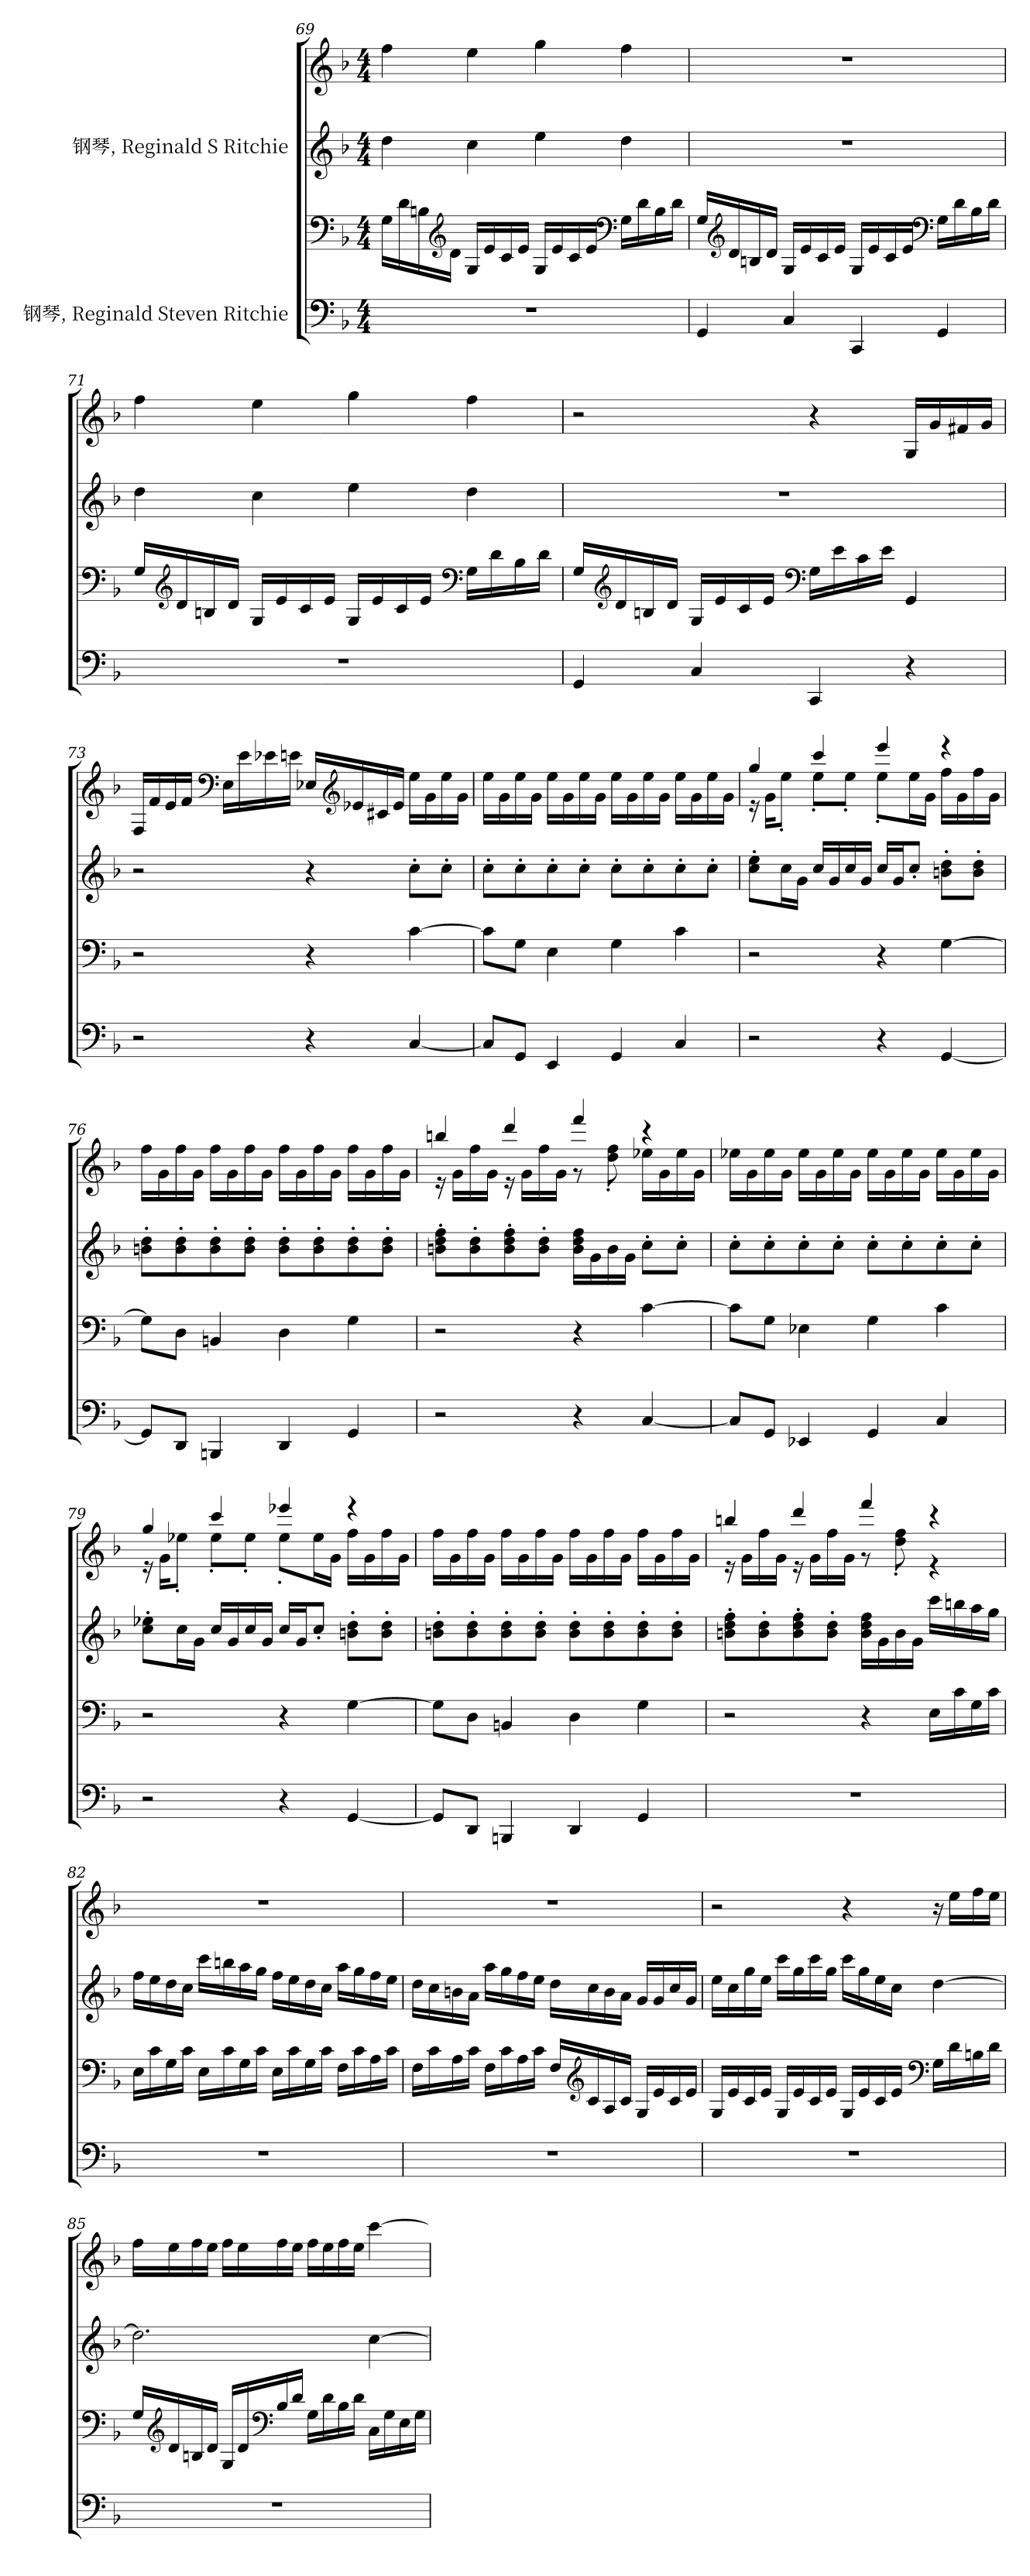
**kern	**kern	**kern	**kern
*part2	*part2	*part1	*part1
*staff4	*staff3	*staff2	*staff1
*I"钢琴, Reginald Steven Ritchie	*	*I"钢琴, Reginald S Ritchie	*
!!LO:LB:g=z
*clefF4	*clefF4	*clefG2	*clefG2
*k[b-]	*k[b-]	*k[b-]	*k[b-]
*M4/4	*M4/4	*M4/4	*M4/4
=69	=69	=69	=69
1r	16G\LL	4dd\	4ff\
.	16d\	.	.
.	16Bn\	.	.
*	*clefG2	*	*
.	16d\JJ	.	.
.	16G/LL	4cc\	4ee\
.	16e/	.	.
.	16c/	.	.
.	16e/JJ	.	.
.	16G/LL	4ee\	4gg\
.	16e/	.	.
.	16c/	.	.
.	16e/JJ	.	.
*	*clefF4	*	*
.	16G\LL	4dd\	4ff\
.	16d\	.	.
.	16B\	.	.
.	16d\JJ	.	.
=70	=70	=70	=70
4GG/	16G/LL	1r	1r
*	*clefG2	*	*
.	16d/	.	.
.	16Bn/	.	.
.	16d/JJ	.	.
4C/	16G/LL	.	.
.	16e/	.	.
.	16c/	.	.
.	16e/JJ	.	.
4CC/	16G/LL	.	.
.	16e/	.	.
.	16c/	.	.
.	16e/JJ	.	.
*	*clefF4	*	*
4GG/	16G\LL	.	.
.	16d\	.	.
.	16B\	.	.
.	16d\JJ	.	.
!!LO:LB:g=z
=71	=71	=71	=71
1r	16G/LL	4dd\	4ff\
*	*clefG2	*	*
.	16d/	.	.
.	16Bn/	.	.
.	16d/JJ	.	.
.	16G/LL	4cc\	4ee\
.	16e/	.	.
.	16c/	.	.
.	16e/JJ	.	.
.	16G/LL	4ee\	4gg\
.	16e/	.	.
.	16c/	.	.
.	16e/JJ	.	.
*	*clefF4	*	*
.	16G\LL	4dd\	4ff\
.	16d\	.	.
.	16B\	.	.
.	16d\JJ	.	.
=72	=72	=72	=72
4GG/	16G/LL	1r	2r
*	*clefG2	*	*
.	16d/	.	.
.	16Bn/	.	.
.	16d/JJ	.	.
4C/	16G/LL	.	.
.	16e/	.	.
.	16c/	.	.
.	16e/JJ	.	.
*	*clefF4	*	*
4CC/	16G\LL	.	4r
.	16e\	.	.
.	16c\	.	.
.	16e\JJ	.	.
4r	4GG/	.	16G/LL
.	.	.	16g/
.	.	.	16f#X/
.	.	.	16g/JJ
!!LO:PB:g=z
=73	=73	=73	=73
2r	2r	2r	16F/LL
.	.	.	16f/
.	.	.	16e/
.	.	.	16f/JJ
*	*	*	*clefF4
.	.	.	16E\LL
.	.	.	16e\
.	.	.	16e-X\
.	.	.	16en\JJ
4r	4r	4r	16E-X/LL
*	*	*	*clefG2
.	.	.	16e-X/
.	.	.	16c#X/
.	.	.	16e-/JJ
[4C/	[4c\	8cc'\L	16ee\LL
.	.	.	16g\
.	.	8cc'\J	16ee\
.	.	.	16g\JJ
=74	=74	=74	=74
8C/L]	8c\L]	8cc'\L	16ee\LL
.	.	.	16g\
8GG/J	8G\J	8cc'\	16ee\
.	.	.	16g\JJ
4EE/	4E\	8cc'\	16ee\LL
.	.	.	16g\
.	.	8cc'\J	16ee\
.	.	.	16g\JJ
4GG/	4G\	8cc'\L	16ee\LL
.	.	.	16g\
.	.	8cc'\	16ee\
.	.	.	16g\JJ
4C/	4c\	8cc'\	16ee\LL
.	.	.	16g\
.	.	8cc'\J	16ee\
.	.	.	16g\JJ
!!LO:LB:g=z
=75	=75	=75	=75
*	*	*	*^
2r	2r	8cc\' 8ee\'L	4gg/	16r
.	.	.	.	16g\KL
.	.	16cc\L	.	8ee'\J
.	.	16g\JJ	.	.
.	.	16cc/LL	4ccc/	8ee'\L
.	.	16g/	.	.
.	.	16cc/	.	8ee'\J
.	.	16g/JJ	.	.
4r	4r	16cc/LL	4eee/	8ee'\L
.	.	16g/J	.	.
.	.	8cc'/J	.	16ee\L
.	.	.	.	16g\JJ
[4GG/	[4G\	8bn\' 8dd\'L	4r	16ff\LL
.	.	.	.	16g\
.	.	8b\' 8dd\'J	.	16ff\
.	.	.	.	16g\JJ
*	*	*	*v	*v
=76	=76	=76	=76
8GG/L]	8G\L]	8bn\' 8dd\'L	16ff\LL
.	.	.	16g\
8DD/J	8D\J	8b\' 8dd\'	16ff\
.	.	.	16g\JJ
4BBBn/	4BBn/	8b\' 8dd\'	16ff\LL
.	.	.	16g\
.	.	8b\' 8dd\'J	16ff\
.	.	.	16g\JJ
4DD/	4D\	8b\' 8dd\'L	16ff\LL
.	.	.	16g\
.	.	8b\' 8dd\'	16ff\
.	.	.	16g\JJ
4GG/	4G\	8b\' 8dd\'	16ff\LL
.	.	.	16g\
.	.	8b\' 8dd\'J	16ff\
.	.	.	16g\JJ
!!LO:LB:g=z
=77	=77	=77	=77
*	*	*	*^
2r	2r	8bn\' 8dd\' 8ff\'L	4bbn/	16r
.	.	.	.	16g\LL
.	.	8b\' 8dd\'	.	16ff\
.	.	.	.	16g\JJ
.	.	8b\' 8dd\' 8ff\'	4ddd/	16r
.	.	.	.	16g\LL
.	.	8b\' 8dd\'J	.	16ff\
.	.	.	.	16g\JJ
4r	4r	16b\ 16dd\ 16ff\LL	4fff/	8r
.	.	16g\	.	.
.	.	16b\	.	8dd\' 8ff\'
.	.	16g\JJ	.	.
[4C/	[4c\	8cc'\L	4r	16ee-X\LL
.	.	.	.	16g\
.	.	8cc'\J	.	16ee-\
.	.	.	.	16g\JJ
*	*	*	*v	*v
=78	=78	=78	=78
8C/L]	8c\L]	8cc'\L	16ee-X\LL
.	.	.	16g\
8GG/J	8G\J	8cc'\	16ee-\
.	.	.	16g\JJ
4EE-X/	4E-X\	8cc'\	16ee-\LL
.	.	.	16g\
.	.	8cc'\J	16ee-\
.	.	.	16g\JJ
4GG/	4G\	8cc'\L	16ee-\LL
.	.	.	16g\
.	.	8cc'\	16ee-\
.	.	.	16g\JJ
4C/	4c\	8cc'\	16ee-\LL
.	.	.	16g\
.	.	8cc'\J	16ee-\
.	.	.	16g\JJ
!!LO:PB:g=z
=79	=79	=79	=79
*	*	*	*^
2r	2r	8cc\' 8ee-X\'L	4gg/	16r
.	.	.	.	16g\KL
.	.	16cc\L	.	8ee-X'\J
.	.	16g\JJ	.	.
.	.	16cc/LL	4ccc/	8ee-'\L
.	.	16g/	.	.
.	.	16cc/	.	8ee-'\J
.	.	16g/JJ	.	.
4r	4r	16cc/LL	4eee-X/	8ee-'\L
.	.	16g/J	.	.
.	.	8cc'/J	.	16ee-\L
.	.	.	.	16g\JJ
[4GG/	[4G\	8bn\' 8dd\'L	4r	16ff\LL
.	.	.	.	16g\
.	.	8b\' 8dd\'J	.	16ff\
.	.	.	.	16g\JJ
*	*	*	*v	*v
=80	=80	=80	=80
8GG/L]	8G\L]	8bn\' 8dd\'L	16ff\LL
.	.	.	16g\
8DD/J	8D\J	8b\' 8dd\'	16ff\
.	.	.	16g\JJ
4BBBn/	4BBn/	8b\' 8dd\'	16ff\LL
.	.	.	16g\
.	.	8b\' 8dd\'J	16ff\
.	.	.	16g\JJ
4DD/	4D\	8b\' 8dd\'L	16ff\LL
.	.	.	16g\
.	.	8b\' 8dd\'	16ff\
.	.	.	16g\JJ
4GG/	4G\	8b\' 8dd\'	16ff\LL
.	.	.	16g\
.	.	8b\' 8dd\'J	16ff\
.	.	.	16g\JJ
!!LO:LB:g=z
=81	=81	=81	=81
*	*	*	*^
1r	2r	8bn\' 8dd\' 8ff\'L	4bbn/	16r
.	.	.	.	16g\LL
.	.	8b\' 8dd\'	.	16ff\
.	.	.	.	16g\JJ
.	.	8b\' 8dd\' 8ff\'	4ddd/	16r
.	.	.	.	16g\LL
.	.	8b\' 8dd\'J	.	16ff\
.	.	.	.	16g\JJ
.	4r	16b\ 16dd\ 16ff\LL	4fff/	8r
.	.	16g\	.	.
.	.	16b\	.	8dd\' 8ff\'
.	.	16g\JJ	.	.
.	16E\LL	16ccc\LL	4r	4r
.	16c\	16bbn\	.	.
.	16G\	16aa\	.	.
.	16c\JJ	16gg\JJ	.	.
*	*	*	*v	*v
=82	=82	=82	=82
1r	16E\LL	16ff\LL	1r
.	16c\	16ee\	.
.	16G\	16dd\	.
.	16c\JJ	16cc\JJ	.
.	16E\LL	16ccc\LL	.
.	16c\	16bbn\	.
.	16G\	16aa\	.
.	16c\JJ	16gg\JJ	.
.	16E\LL	16ff\LL	.
.	16c\	16ee\	.
.	16G\	16dd\	.
.	16c\JJ	16cc\JJ	.
.	16F\LL	16aa\LL	.
.	16c\	16gg\	.
.	16A\	16ff\	.
.	16c\JJ	16ee\JJ	.
!!LO:LB:g=z
=83	=83	=83	=83
1r	16F\LL	16dd\LL	1r
.	16c\	16cc\	.
.	16A\	16bn\	.
.	16c\JJ	16a\JJ	.
.	16F\LL	16aa\LL	.
.	16c\	16gg\	.
.	16A\	16ff\	.
.	16c\JJ	16ee\JJ	.
.	16F/LL	16dd\LL	.
*	*clefG2	*	*
.	16c/	16cc\	.
.	16A/	16b\	.
.	16c/JJ	16a\JJ	.
.	16G/LL	16g/LL	.
.	16e/	16g/	.
.	16c/	16cc/	.
.	16e/JJ	16g/JJ	.
=84	=84	=84	=84
1r	16G/LL	16ee\LL	2r
.	16e/	16cc\	.
.	16c/	16gg\	.
.	16e/JJ	16ee\JJ	.
.	16G/LL	16ccc\LL	.
.	16e/	16gg\	.
.	16c/	16ccc\	.
.	16e/JJ	16gg\JJ	.
.	16G/LL	16ccc\LL	4r
.	16e/	16gg\	.
.	16c/	16ee\	.
.	16e/JJ	16cc\JJ	.
*	*clefF4	*	*
.	16G\LL	[4dd\	16r
.	16d\	.	16ee\LL
.	16Bn\	.	16ff\
.	16d\JJ	.	16ee\JJ
!!LO:PB:g=z
=85	=85	=85	=85
1r	16G/LL	2.dd\]	16ff\LL
*	*clefG2	*	*
.	16d/	.	16ee\
.	16Bn/	.	16ff\
.	16d/JJ	.	16ee\JJ
.	16G/LL	.	16ff\LL
.	16d/	.	16ee\
*	*clefF4	*	*
.	16B/	.	16ff\
.	16d/JJ	.	16ee\JJ
.	16G\LL	.	16ff\LL
.	16d\	.	16ee\
.	16B\	.	16ff\
.	16d\JJ	.	16ee\JJ
.	16C\LL	[4cc\	[4ccc\
.	16G\	.	.
.	16E\	.	.
.	16G\JJ	.	.
=	=	=	=
*-	*-	*-	*-
